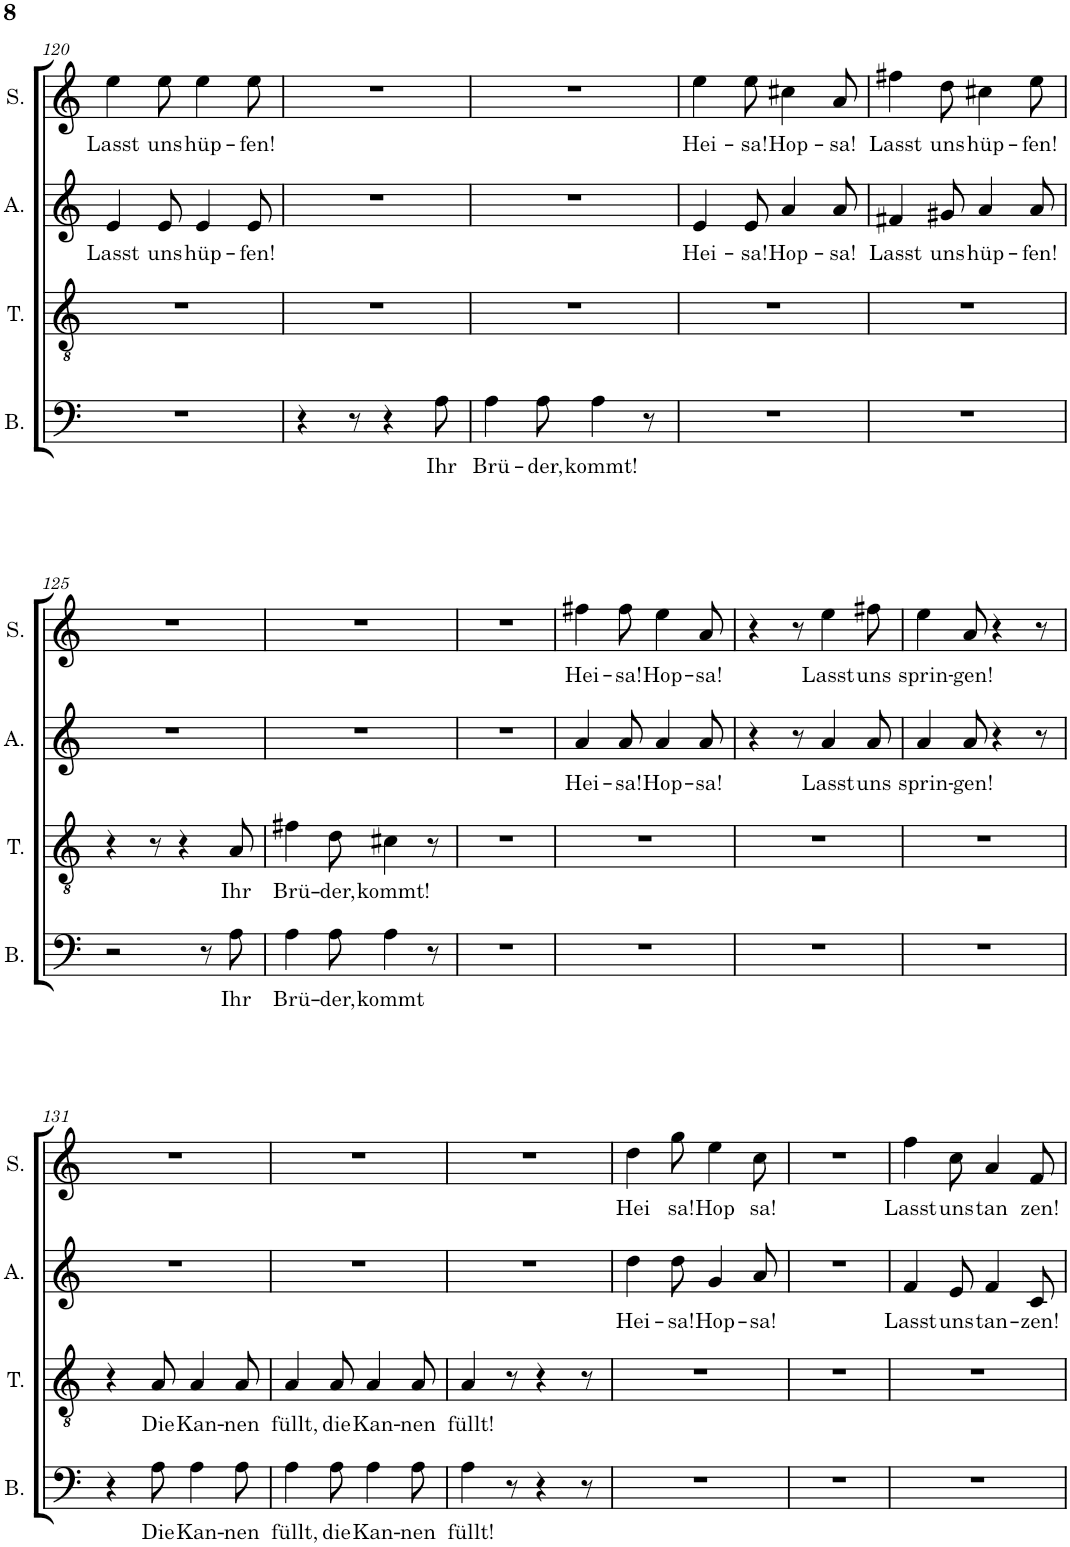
**kern	**text	**kern	**text	**kern	**text	**kern	**text
*part4	*part4	*part3	*part3	*part2	*part2	*part1	*part1
*staff4	*staff4	*staff3	*staff3	*staff2	*staff2	*staff1	*staff1
*I"Bass	*	*I"Tenor	*	*I"Alto	*	*I"Soprano	*
*I'B.	*	*I'T.	*	*I'A.	*	*I'S.	*
!!LO:PB:g=z
*clefF4	*	*clefGv2	*	*clefG2	*	*clefG2	*
*k[]	*	*k[]	*	*k[]	*	*k[]	*
*M6/8	*	*M6/8	*	*M6/8	*	*M6/8	*
=120	=120	=120	=120	=120	=120	=120	=120
!	!	!	!	!	!LO:LY:b	!	!LO:LY:b
2.r	.	2.r	.	4e/	Lasst	4ee\	Lasst
!	!	!	!	!	!LO:LY:b	!	!LO:LY:b
.	.	.	.	8e/	uns	8ee\	uns
!	!	!	!	!	!LO:LY:b	!	!LO:LY:b
.	.	.	.	4e/	hüp-	4ee\	hüp-
!	!	!	!	!	!LO:LY:b	!	!LO:LY:b
.	.	.	.	8e/	-fen!	8ee\	-fen!
=121	=121	=121	=121	=121	=121	=121	=121
4r	.	2.r	.	2.r	.	2.r	.
8r	.	.	.	.	.	.	.
4r	.	.	.	.	.	.	.
!	!LO:LY:b	!	!	!	!	!	!
8A\	Ihr	.	.	.	.	.	.
=122	=122	=122	=122	=122	=122	=122	=122
!	!LO:LY:b	!	!	!	!	!	!
4A\	Brü-	2.r	.	2.r	.	2.r	.
!	!LO:LY:b	!	!	!	!	!	!
8A\	-der,	.	.	.	.	.	.
!	!LO:LY:b	!	!	!	!	!	!
4A\	kommt!	.	.	.	.	.	.
8r	.	.	.	.	.	.	.
=123	=123	=123	=123	=123	=123	=123	=123
!	!	!	!	!	!LO:LY:b	!	!LO:LY:b
2.r	.	2.r	.	4e/	Hei-	4ee\	Hei-
!	!	!	!	!	!LO:LY:b	!	!LO:LY:b
.	.	.	.	8e/	-sa!	8ee\	-sa!
!	!	!	!	!	!LO:LY:b	!	!LO:LY:b
.	.	.	.	4a/	Hop-	4cc#X\	Hop-
!	!	!	!	!	!LO:LY:b	!	!LO:LY:b
.	.	.	.	8a/	-sa!	8a/	-sa!
=124	=124	=124	=124	=124	=124	=124	=124
!	!	!	!	!	!LO:LY:b	!	!LO:LY:b
2.r	.	2.r	.	4f#X/	Lasst	4ff#X\	Lasst
!	!	!	!	!	!LO:LY:b	!	!LO:LY:b
.	.	.	.	8g#X/	uns	8dd\	uns
!	!	!	!	!	!LO:LY:b	!	!LO:LY:b
.	.	.	.	4a/	hüp-	4cc#X\	hüp-
!	!	!	!	!	!LO:LY:b	!	!LO:LY:b
.	.	.	.	8a/	-fen!	8ee\	-fen!
!!LO:LB:g=z
=125	=125	=125	=125	=125	=125	=125	=125
2r	.	4r	.	2.r	.	2.r	.
.	.	8r	.	.	.	.	.
.	.	4r	.	.	.	.	.
8r	.	.	.	.	.	.	.
!	!LO:LY:b	!	!LO:LY:b	!	!	!	!
8A\	Ihr	8A/	Ihr	.	.	.	.
=126	=126	=126	=126	=126	=126	=126	=126
!	!LO:LY:b	!	!LO:LY:b	!	!	!	!
4A\	Brü-	4f#X\	Brü-	2.r	.	2.r	.
!	!LO:LY:b	!	!LO:LY:b	!	!	!	!
8A\	-der,	8d\	-der,	.	.	.	.
!	!LO:LY:b	!	!LO:LY:b	!	!	!	!
4A\	kommt	4c#X\	kommt!	.	.	.	.
8r	.	8r	.	.	.	.	.
=127	=127	=127	=127	=127	=127	=127	=127
2.r	.	2.r	.	2.r	.	2.r	.
=128	=128	=128	=128	=128	=128	=128	=128
!	!	!	!	!	!LO:LY:b	!	!LO:LY:b
2.r	.	2.r	.	4a/	Hei-	4ff#X\	Hei-
!	!	!	!	!	!LO:LY:b	!	!LO:LY:b
.	.	.	.	8a/	-sa!	8ff#\	-sa!
!	!	!	!	!	!LO:LY:b	!	!LO:LY:b
.	.	.	.	4a/	Hop-	4ee\	Hop-
!	!	!	!	!	!LO:LY:b	!	!LO:LY:b
.	.	.	.	8a/	-sa!	8a/	-sa!
=129	=129	=129	=129	=129	=129	=129	=129
2.r	.	2.r	.	4r	.	4r	.
.	.	.	.	8r	.	8r	.
!	!	!	!	!	!LO:LY:b	!	!LO:LY:b
.	.	.	.	4a/	Lasst	4ee\	Lasst
!	!	!	!	!	!LO:LY:b	!	!LO:LY:b
.	.	.	.	8a/	uns	8ff#X\	uns
=130	=130	=130	=130	=130	=130	=130	=130
!	!	!	!	!	!LO:LY:b	!	!LO:LY:b
2.r	.	2.r	.	4a/	sprin-	4ee\	sprin-
!	!	!	!	!	!LO:LY:b	!	!LO:LY:b
.	.	.	.	8a/	-gen!	8a/	-gen!
.	.	.	.	4r	.	4r	.
.	.	.	.	8r	.	8r	.
!!LO:LB:g=z
=131	=131	=131	=131	=131	=131	=131	=131
4r	.	4r	.	2.r	.	2.r	.
!	!LO:LY:b	!	!LO:LY:b	!	!	!	!
8A\	Die	8A/	Die	.	.	.	.
!	!LO:LY:b	!	!LO:LY:b	!	!	!	!
4A\	Kan-	4A/	Kan-	.	.	.	.
!	!LO:LY:b	!	!LO:LY:b	!	!	!	!
8A\	-nen	8A/	-nen	.	.	.	.
=132	=132	=132	=132	=132	=132	=132	=132
!	!LO:LY:b	!	!LO:LY:b	!	!	!	!
4A\	füllt,	4A/	füllt,	2.r	.	2.r	.
!	!LO:LY:b	!	!LO:LY:b	!	!	!	!
8A\	die	8A/	die	.	.	.	.
!	!LO:LY:b	!	!LO:LY:b	!	!	!	!
4A\	Kan-	4A/	Kan-	.	.	.	.
!	!LO:LY:b	!	!LO:LY:b	!	!	!	!
8A\	-nen	8A/	-nen	.	.	.	.
=133	=133	=133	=133	=133	=133	=133	=133
!	!LO:LY:b	!	!LO:LY:b	!	!	!	!
4A\	füllt!	4A/	füllt!	2.r	.	2.r	.
8r	.	8r	.	.	.	.	.
4r	.	4r	.	.	.	.	.
8r	.	8r	.	.	.	.	.
=134	=134	=134	=134	=134	=134	=134	=134
!	!	!	!	!	!LO:LY:b	!	!LO:LY:b
2.r	.	2.r	.	4dd\	Hei-	4dd\	Hei
!	!	!	!	!	!LO:LY:b	!	!LO:LY:b
.	.	.	.	8dd\	-sa!	8gg\	sa!
!	!	!	!	!	!LO:LY:b	!	!LO:LY:b
.	.	.	.	4g/	Hop-	4ee\	Hop
!	!	!	!	!	!LO:LY:b	!	!LO:LY:b
.	.	.	.	8a/	-sa!	8cc\	sa!
=135	=135	=135	=135	=135	=135	=135	=135
2.r	.	2.r	.	2.r	.	2.r	.
=136	=136	=136	=136	=136	=136	=136	=136
!	!	!	!	!	!LO:LY:b	!	!LO:LY:b
2.r	.	2.r	.	4f/	Lasst	4ff\	Lasst
!	!	!	!	!	!LO:LY:b	!	!LO:LY:b
.	.	.	.	8e/	uns	8cc\	uns
!	!	!	!	!	!LO:LY:b	!	!LO:LY:b
.	.	.	.	4f/	tan-	4a/	tan
!	!	!	!	!	!LO:LY:b	!	!LO:LY:b
.	.	.	.	8c/	-zen!	8f/	zen!
=	=	=	=	=	=	=	=
*-	*-	*-	*-	*-	*-	*-	*-
